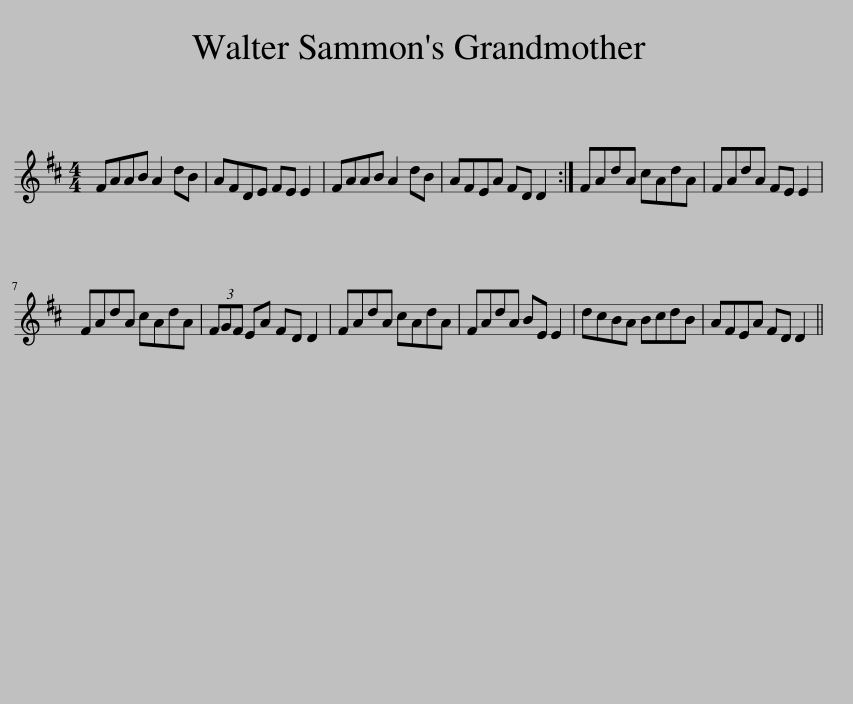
X:1
L:1/8
M:4/4
I:linebreak $
K:D
V:1 treble
V:1
 FAAB A2 dB | AFDE FE E2 | FAAB A2 dB | AFEA FD D2 :| FAdA cAdA | %5
 FAdA FE E2 |$ FAdA cAdA | (3FGF EA FD D2 | FAdA cAdA | FAdA BE E2 | %10
 dcBA BcdB | AFEA FD D2 || %12
